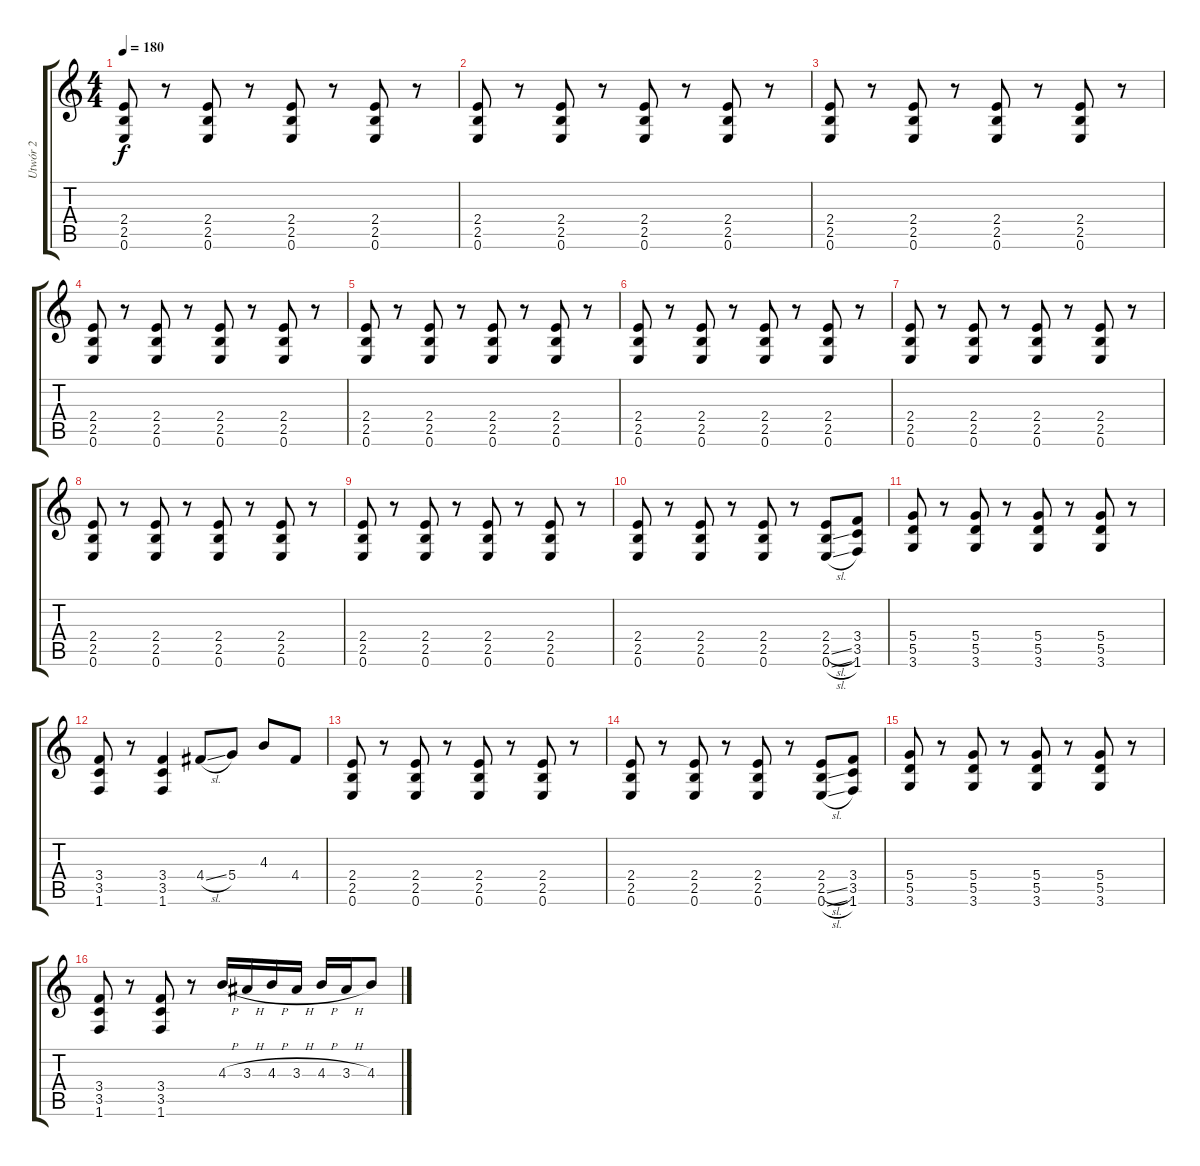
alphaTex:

\track ("Utwór 2" "Utwór 2") {instrument distortionguitar}
\staff {score tabs}
\tuning (E4 B3 G3 D3 A2 E2) {hide}
\ts (4 4)
\tempo 180
\clef g2
\ks c
(2.4 2.5 0.6).8{dy f} r.8 (2.4 2.5 0.6).8 r.8 (2.4 2.5 0.6).8 r.8 (2.4 2.5 0.6).8 r.8 |
(2.4 2.5 0.6).8 r.8 (2.4 2.5 0.6).8 r.8 (2.4 2.5 0.6).8 r.8 (2.4 2.5 0.6).8 r.8 |
(2.4 2.5 0.6).8 r.8 (2.4 2.5 0.6).8 r.8 (2.4 2.5 0.6).8 r.8 (2.4 2.5 0.6).8 r.8 |
(2.4 2.5 0.6).8 r.8 (2.4 2.5 0.6).8 r.8 (2.4 2.5 0.6).8 r.8 (2.4 2.5 0.6).8 r.8 |
(2.4 2.5 0.6).8 r.8 (2.4 2.5 0.6).8 r.8 (2.4 2.5 0.6).8 r.8 (2.4 2.5 0.6).8 r.8 |
(2.4 2.5 0.6).8 r.8 (2.4 2.5 0.6).8 r.8 (2.4 2.5 0.6).8 r.8 (2.4 2.5 0.6).8 r.8 |
(2.4 2.5 0.6).8 r.8 (2.4 2.5 0.6).8 r.8 (2.4 2.5 0.6).8 r.8 (2.4 2.5 0.6).8 r.8 |
(2.4 2.5 0.6).8 r.8 (2.4 2.5 0.6).8 r.8 (2.4 2.5 0.6).8 r.8 (2.4 2.5 0.6).8 r.8 |
(2.4 2.5 0.6).8 r.8 (2.4 2.5 0.6).8 r.8 (2.4 2.5 0.6).8 r.8 (2.4 2.5 0.6).8 r.8 |
(2.4 2.5 0.6).8 r.8 (2.4 2.5 0.6).8 r.8 (2.4 2.5 0.6).8 r.8 (2.4 2.5{sl} 0.6{sl}).8 (3.4 3.5 1.6).8 |
(5.4 5.5 3.6).8 r.8 (5.4 5.5 3.6).8 r.8 (5.4 5.5 3.6).8 r.8 (5.4 5.5 3.6).8 r.8 |
(3.4 3.5 1.6).8 r.8 (3.4 3.5 1.6).4 4.4{sl}.8 5.4.8 4.3.8 4.4.8 |
(2.4 2.5 0.6).8 r.8 (2.4 2.5 0.6).8 r.8 (2.4 2.5 0.6).8 r.8 (2.4 2.5 0.6).8 r.8 |
(2.4 2.5 0.6).8 r.8 (2.4 2.5 0.6).8 r.8 (2.4 2.5 0.6).8 r.8 (2.4 2.5{sl} 0.6{sl}).8 (3.4 3.5 1.6).8 |
(5.4 5.5 3.6).8 r.8 (5.4 5.5 3.6).8 r.8 (5.4 5.5 3.6).8 r.8 (5.4 5.5 3.6).8 r.8 |
(3.4 3.5 1.6).8 r.8 (3.4 3.5 1.6).8 r.8 4.3{h}.16 3.3{h}.16 4.3{h}.16 3.3{h}.16 4.3{h}.16 3.3{h}.16 4.3.8
